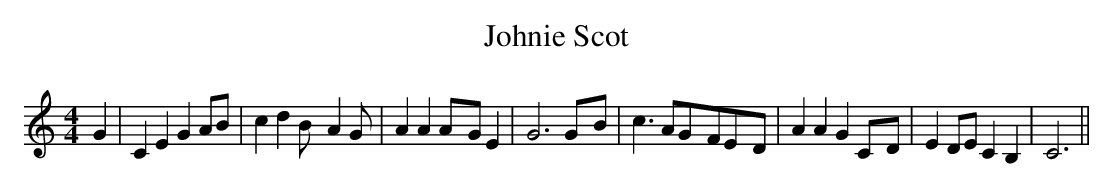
X:1
T:Johnie Scot
M:4/4
L:1/8
K:C
 G2| C2 E2 G2 AB| c2 d2 B- A2 G| A2 A2A-G E2| G6G-B| c3 AG-FE-D| A2 A2 G2C-D|\
 E2 DE C2 B,2| C6||
